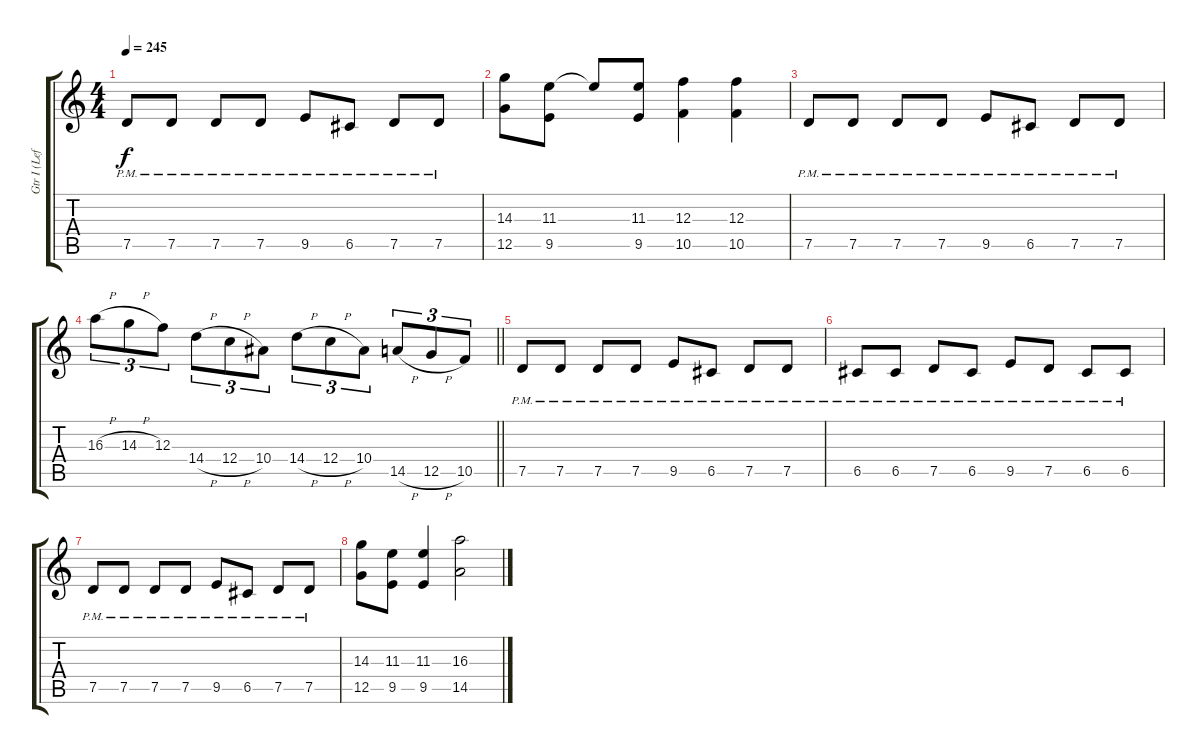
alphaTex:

\track ("Gtr I (Left)" "Gtr I (Lef") {instrument overdrivenguitar}
\staff {score tabs}
\tuning (D4 A3 F3 C3 G2 D2) {hide}
\ts (4 4)
\tempo 245
\clef g2
\ks c
7.5{pm}.8{dy f} 7.5{pm}.8 7.5{pm}.8 7.5{pm}.8 9.5{pm}.8 6.5{pm}.8 7.5{pm}.8 7.5{pm}.8 |
(14.3 12.5).8 (11.3 9.5).8 11.3{t}.8 (11.3 9.5).8 (12.3 10.5).4 (12.3 10.5).4 |
7.5{pm}.8 7.5{pm}.8 7.5{pm}.8 7.5{pm}.8 9.5{pm}.8 6.5{pm}.8 7.5{pm}.8 7.5{pm}.8 |
\barLineRight lightlight
16.3{h}.8{tu (3 2)} 14.3{h}.8{tu (3 2)} 12.3.8{tu (3 2)} 14.4{h}.8{tu (3 2)} 12.4{h}.8{tu (3 2)} 10.4.8{tu (3 2)} 14.4{h}.8{tu (3 2)} 12.4{h}.8{tu (3 2)} 10.4.8{tu (3 2)} 14.5{h}.8{tu (3 2)} 12.5{h}.8{tu (3 2)} 10.5.8{tu (3 2)} |
7.5{pm}.8 7.5{pm}.8 7.5{pm}.8 7.5{pm}.8 9.5{pm}.8 6.5{pm}.8 7.5{pm}.8 7.5{pm}.8 |
6.5{pm}.8 6.5{pm}.8 7.5{pm}.8 6.5{pm}.8 9.5{pm}.8 7.5{pm}.8 6.5{pm}.8 6.5{pm}.8 |
7.5{pm}.8 7.5{pm}.8 7.5{pm}.8 7.5{pm}.8 9.5{pm}.8 6.5{pm}.8 7.5{pm}.8 7.5{pm}.8 |
(14.3 12.5).8 (11.3 9.5).8 (11.3 9.5).4 (16.3 14.5).2
